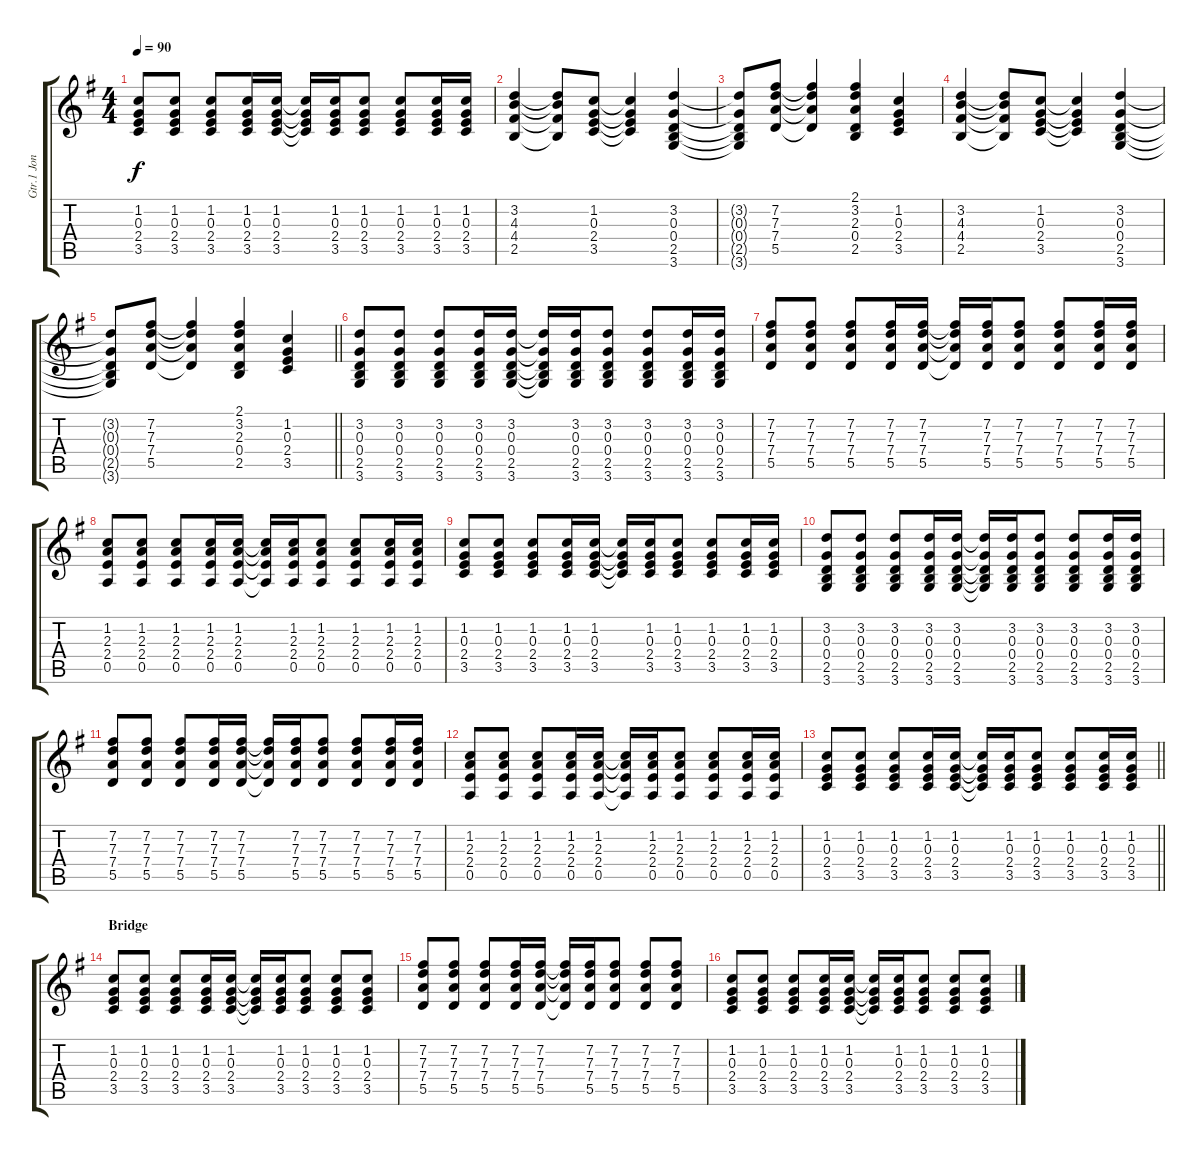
\track ("Gtr.1 Jon Acoustic" "Gtr.1 Jon ") {instrument acousticguitarsteel}
\staff {score tabs}
\tuning (E4 B3 G3 D3 A2 E2) {hide}
\ts (4 4)
\tempo 90
\clef g2
\ks g
(1.2 0.3 2.4 3.5).8{dy f} (1.2 0.3 2.4 3.5).8 (1.2 0.3 2.4 3.5).8 (1.2 0.3 2.4 3.5).16 (1.2 0.3 2.4 3.5).16 (1.2{t} 0.3{t} 2.4{t} 3.5{t}).16 (1.2 0.3 2.4 3.5).16 (1.2 0.3 2.4 3.5).8 (1.2 0.3 2.4 3.5).8 (1.2 0.3 2.4 3.5).16 (1.2 0.3 2.4 3.5).16 |
(3.2 4.3 4.4 2.5).4 (3.2{t} 4.3{t} 4.4{t} 2.5{t}).8 (1.2 0.3 2.4 3.5).8 (1.2{t} 0.3{t} 2.4{t} 3.5{t}).4 (3.2 0.3 0.4 2.5 3.6).4 |
(3.2{t} 0.3{t} 0.4{t} 2.5{t} 3.6{t}).8 (7.2 7.3 7.4 5.5).8 (7.2{t} 7.3{t} 7.4{t} 5.5{t}).4 (2.1 3.2 2.3 0.4 2.5).4 (1.2 0.3 2.4 3.5).4 |
(3.2 4.3 4.4 2.5).4 (3.2{t} 4.3{t} 4.4{t} 2.5{t}).8 (1.2 0.3 2.4 3.5).8 (1.2{t} 0.3{t} 2.4{t} 3.5{t}).4 (3.2 0.3 0.4 2.5 3.6).4 |
\barLineRight lightlight
(3.2{t} 0.3{t} 0.4{t} 2.5{t} 3.6{t}).8 (7.2 7.3 7.4 5.5).8 (7.2{t} 7.3{t} 7.4{t} 5.5{t}).4 (2.1 3.2 2.3 0.4 2.5).4 (1.2 0.3 2.4 3.5).4 |
(3.2 0.3 0.4 2.5 3.6).8 (3.2 0.3 0.4 2.5 3.6).8 (3.2 0.3 0.4 2.5 3.6).8 (3.2 0.3 0.4 2.5 3.6).16 (3.2 0.3 0.4 2.5 3.6).16 (3.2{t} 0.3{t} 0.4{t} 2.5{t} 3.6{t}).16 (3.2 0.3 0.4 2.5 3.6).16 (3.2 0.3 0.4 2.5 3.6).8 (3.2 0.3 0.4 2.5 3.6).8 (3.2 0.3 0.4 2.5 3.6).16 (3.2 0.3 0.4 2.5 3.6).16 |
(7.2 7.3 7.4 5.5).8 (7.2 7.3 7.4 5.5).8 (7.2 7.3 7.4 5.5).8 (7.2 7.3 7.4 5.5).16 (7.2 7.3 7.4 5.5).16 (7.2{t} 7.3{t} 7.4{t} 5.5{t}).16 (7.2 7.3 7.4 5.5).16 (7.2 7.3 7.4 5.5).8 (7.2 7.3 7.4 5.5).8 (7.2 7.3 7.4 5.5).16 (7.2 7.3 7.4 5.5).16 |
(1.2 2.3 2.4 0.5).8 (1.2 2.3 2.4 0.5).8 (1.2 2.3 2.4 0.5).8 (1.2 2.3 2.4 0.5).16 (1.2 2.3 2.4 0.5).16 (1.2{t} 2.3{t} 2.4{t} 0.5{t}).16 (1.2 2.3 2.4 0.5).16 (1.2 2.3 2.4 0.5).8 (1.2 2.3 2.4 0.5).8 (1.2 2.3 2.4 0.5).16 (1.2 2.3 2.4 0.5).16 |
(1.2 0.3 2.4 3.5).8 (1.2 0.3 2.4 3.5).8 (1.2 0.3 2.4 3.5).8 (1.2 0.3 2.4 3.5).16 (1.2 0.3 2.4 3.5).16 (1.2{t} 0.3{t} 2.4{t} 3.5{t}).16 (1.2 0.3 2.4 3.5).16 (1.2 0.3 2.4 3.5).8 (1.2 0.3 2.4 3.5).8 (1.2 0.3 2.4 3.5).16 (1.2 0.3 2.4 3.5).16 |
(3.2 0.3 0.4 2.5 3.6).8 (3.2 0.3 0.4 2.5 3.6).8 (3.2 0.3 0.4 2.5 3.6).8 (3.2 0.3 0.4 2.5 3.6).16 (3.2 0.3 0.4 2.5 3.6).16 (3.2{t} 0.3{t} 0.4{t} 2.5{t} 3.6{t}).16 (3.2 0.3 0.4 2.5 3.6).16 (3.2 0.3 0.4 2.5 3.6).8 (3.2 0.3 0.4 2.5 3.6).8 (3.2 0.3 0.4 2.5 3.6).16 (3.2 0.3 0.4 2.5 3.6).16 |
(7.2 7.3 7.4 5.5).8 (7.2 7.3 7.4 5.5).8 (7.2 7.3 7.4 5.5).8 (7.2 7.3 7.4 5.5).16 (7.2 7.3 7.4 5.5).16 (7.2{t} 7.3{t} 7.4{t} 5.5{t}).16 (7.2 7.3 7.4 5.5).16 (7.2 7.3 7.4 5.5).8 (7.2 7.3 7.4 5.5).8 (7.2 7.3 7.4 5.5).16 (7.2 7.3 7.4 5.5).16 |
(1.2 2.3 2.4 0.5).8 (1.2 2.3 2.4 0.5).8 (1.2 2.3 2.4 0.5).8 (1.2 2.3 2.4 0.5).16 (1.2 2.3 2.4 0.5).16 (1.2{t} 2.3{t} 2.4{t} 0.5{t}).16 (1.2 2.3 2.4 0.5).16 (1.2 2.3 2.4 0.5).8 (1.2 2.3 2.4 0.5).8 (1.2 2.3 2.4 0.5).16 (1.2 2.3 2.4 0.5).16 |
\barLineRight lightlight
(1.2 0.3 2.4 3.5).8 (1.2 0.3 2.4 3.5).8 (1.2 0.3 2.4 3.5).8 (1.2 0.3 2.4 3.5).16 (1.2 0.3 2.4 3.5).16 (1.2{t} 0.3{t} 2.4{t} 3.5{t}).16 (1.2 0.3 2.4 3.5).16 (1.2 0.3 2.4 3.5).8 (1.2 0.3 2.4 3.5).8 (1.2 0.3 2.4 3.5).16 (1.2 0.3 2.4 3.5).16 |
\section ("" "Bridge")
(1.2 0.3 2.4 3.5).8 (1.2 0.3 2.4 3.5).8 (1.2 0.3 2.4 3.5).8 (1.2 0.3 2.4 3.5).16 (1.2 0.3 2.4 3.5).16 (1.2{t} 0.3{t} 2.4{t} 3.5{t}).16 (1.2 0.3 2.4 3.5).16 (1.2 0.3 2.4 3.5).8 (1.2 0.3 2.4 3.5).8 (1.2 0.3 2.4 3.5).8 |
(7.2 7.3 7.4 5.5).8 (7.2 7.3 7.4 5.5).8 (7.2 7.3 7.4 5.5).8 (7.2 7.3 7.4 5.5).16 (7.2 7.3 7.4 5.5).16 (7.2{t} 7.3{t} 7.4{t} 5.5{t}).16 (7.2 7.3 7.4 5.5).16 (7.2 7.3 7.4 5.5).8 (7.2 7.3 7.4 5.5).8 (7.2 7.3 7.4 5.5).8 |
(1.2 0.3 2.4 3.5).8 (1.2 0.3 2.4 3.5).8 (1.2 0.3 2.4 3.5).8 (1.2 0.3 2.4 3.5).16 (1.2 0.3 2.4 3.5).16 (1.2{t} 0.3{t} 2.4{t} 3.5{t}).16 (1.2 0.3 2.4 3.5).16 (1.2 0.3 2.4 3.5).8 (1.2 0.3 2.4 3.5).8 (1.2 0.3 2.4 3.5).8
